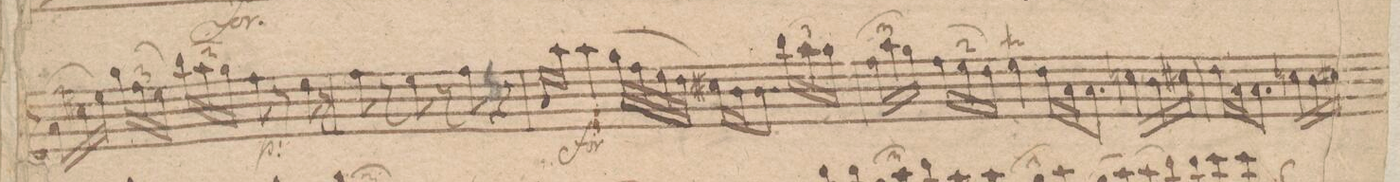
**kern	**dynam
*I"Violino Primo	*
*clefG2	*
*k[f#]	*
*met(c)	*
*M4/4	*
8r	.
24a\LL	.
24cc#X\	.
24ee\JJ	.
24gg\LL	.
24ff#\	.
24ee\JJ	.
24bb\LL	.
24aa\	.
24gg\JJ	.
8ff#\	p
8r	.
8ee\	.
8r	.
=29	=29
8ff#\	.
8r	.
8ee\	.
8r	.
8ff#\	.
8ryy	.
4r	.
=30	=30
16a\LL	.
16aa/JJ	.
4aa\	f
(32gg\LLL	.
32ff#\	.
32ee\	.
32dd\JJJ)	.
16cc#X\LL	.
16b\J	.
8.b\J	.
16bb\LL	.
16aa\	.
16gg\JJ	.
=31	=31
24ff#\LL	.
24aa\	.
24gg\JJ	.
24ff#\LL	.
24ee\	.
24dd\JJ	.
4eeT\	.
16dd\LL	.
16a\J	.
8.a\J	.
16ccn\LL	.
16b\	.
16cc#X\JJ	.
=32	=32
16dd\LL	.
16a\J	.
8.a\J	.
16ccn\LL	.
16b\	.
16cc#X\JJ	.
*-	*-
